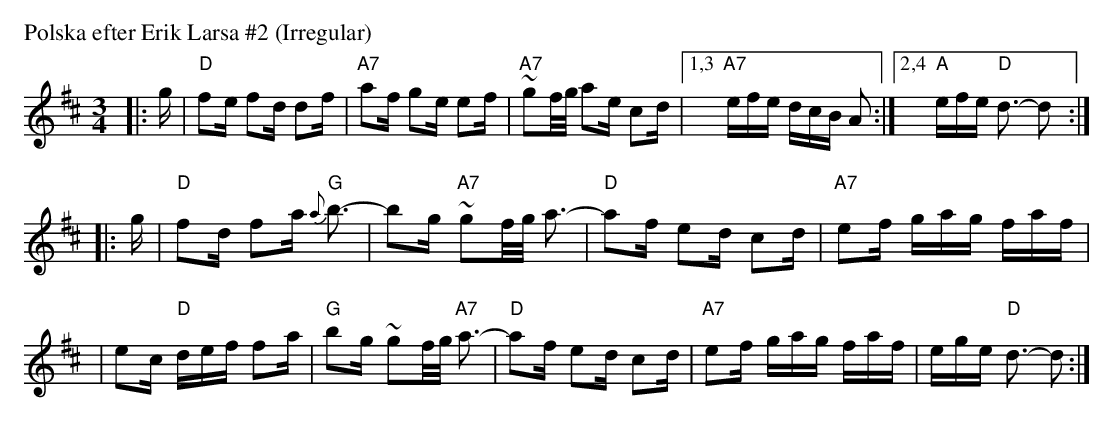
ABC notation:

X:1
P: Polska efter Erik Larsa #2 (Irregular)
M: 3/4
L: 1/16
K: D
|: g | "D"f2e f2d d2f | "A7"a2f g2e e2f | "A7"~g2f/g/ a2e c2d |1,3 "A7"efe dcB A2 :|2,4 "A"efe "D"d3- d2 :|
|: g | "D"f2d f2a "G"{a}b3-| b2g "A7"~g2f/g/ a3- | "D"a2f e2d c2d | "A7"e2f gag faf |
     | e2c "D"def f2a | "G"b2g ~g2f/g/ "A7"a3- | "D"a2f e2d c2d | "A7"e2f gag faf | ege "D"d3- d2 :|
